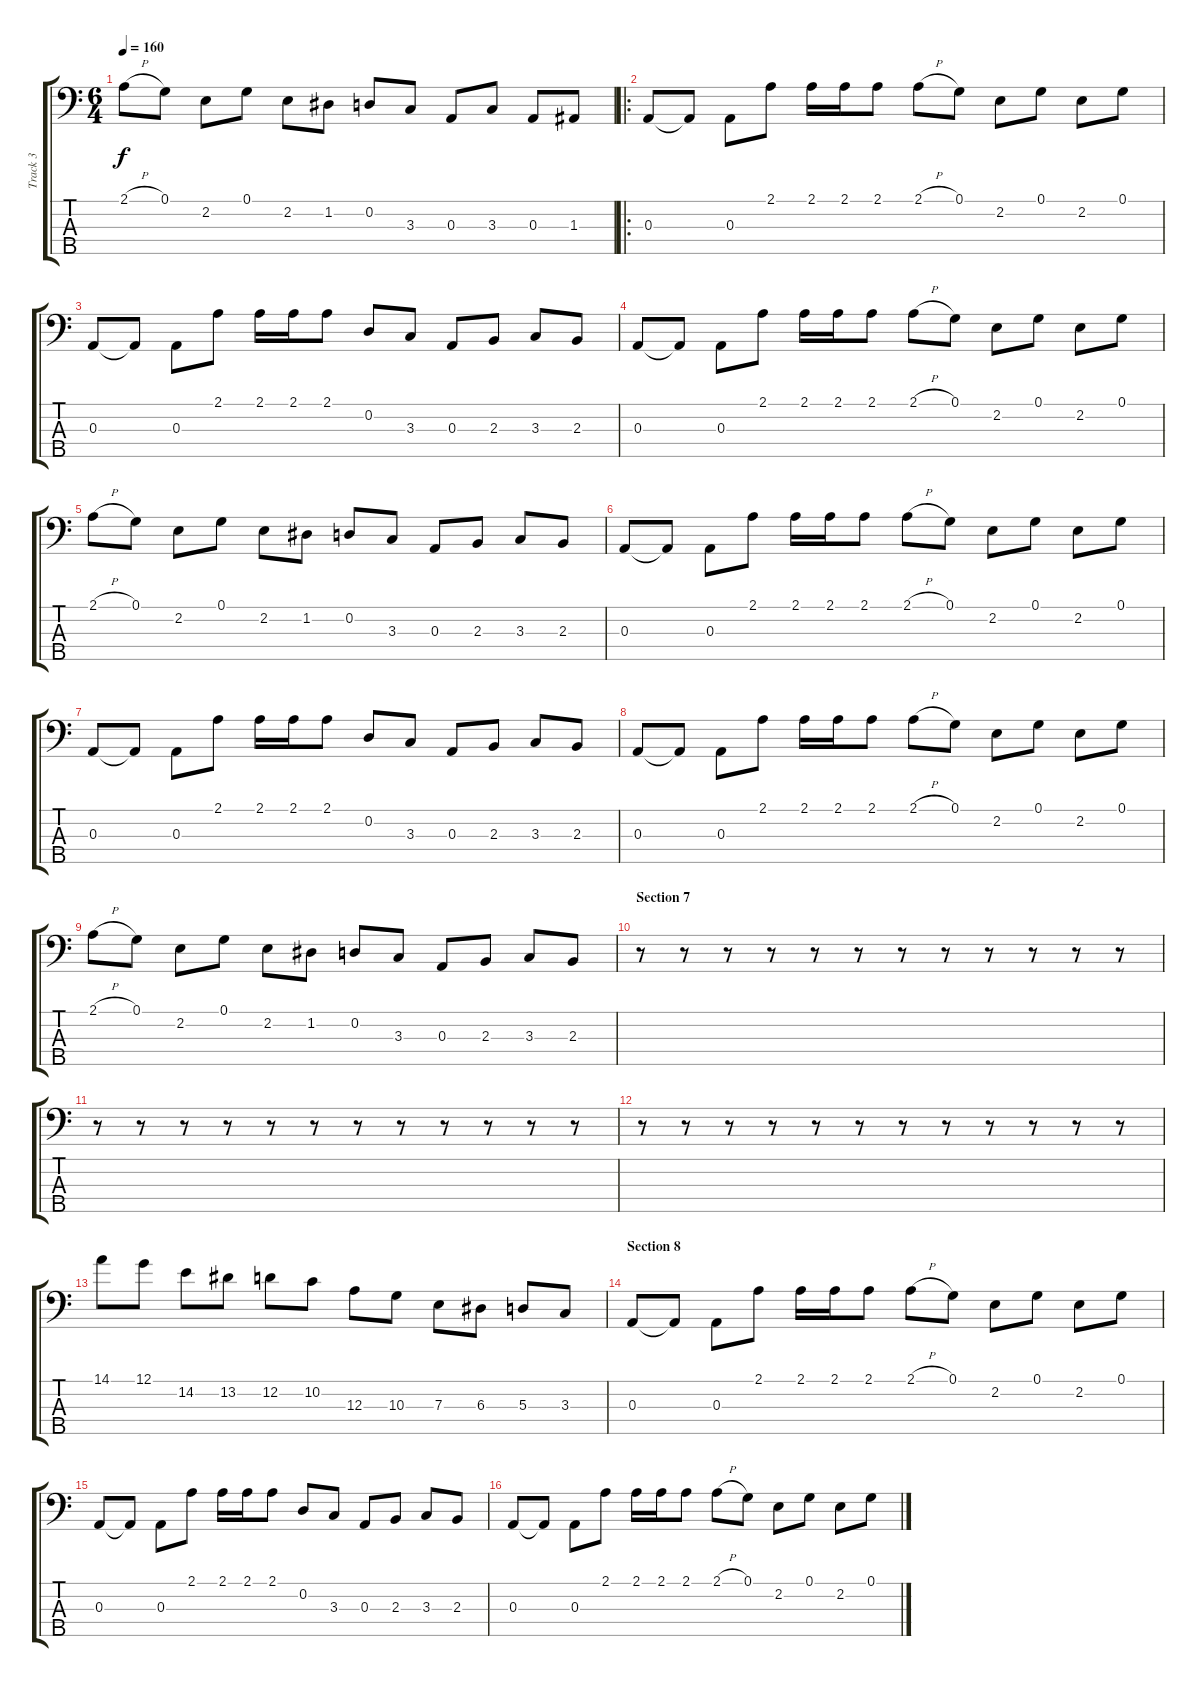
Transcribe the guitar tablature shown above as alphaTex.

\track ("Track 3" "Track 3") {instrument electricbassfinger}
\staff {score tabs}
\tuning (G2 D2 A1 D1 B0) {hide}
\ts (6 4)
\tempo 160
\clef f4
\ks c
2.1{h}.8{dy f} 0.1.8 2.2.8 0.1.8 2.2.8 1.2.8 0.2.8 3.3.8 0.3.8 3.3.8 0.3.8 1.3.8 |
\ro
0.3.8 0.3{t}.8 0.3.8 2.1.8 2.1.16 2.1.16 2.1.8 2.1{h}.8 0.1.8 2.2.8 0.1.8 2.2.8 0.1.8 |
0.3.8 0.3{t}.8 0.3.8 2.1.8 2.1.16 2.1.16 2.1.8 0.2.8 3.3.8 0.3.8 2.3.8 3.3.8 2.3.8 |
0.3.8 0.3{t}.8 0.3.8 2.1.8 2.1.16 2.1.16 2.1.8 2.1{h}.8 0.1.8 2.2.8 0.1.8 2.2.8 0.1.8 |
2.1{h}.8 0.1.8 2.2.8 0.1.8 2.2.8 1.2.8 0.2.8 3.3.8 0.3.8 2.3.8 3.3.8 2.3.8 |
0.3.8 0.3{t}.8 0.3.8 2.1.8 2.1.16 2.1.16 2.1.8 2.1{h}.8 0.1.8 2.2.8 0.1.8 2.2.8 0.1.8 |
0.3.8 0.3{t}.8 0.3.8 2.1.8 2.1.16 2.1.16 2.1.8 0.2.8 3.3.8 0.3.8 2.3.8 3.3.8 2.3.8 |
0.3.8 0.3{t}.8 0.3.8 2.1.8 2.1.16 2.1.16 2.1.8 2.1{h}.8 0.1.8 2.2.8 0.1.8 2.2.8 0.1.8 |
2.1{h}.8 0.1.8 2.2.8 0.1.8 2.2.8 1.2.8 0.2.8 3.3.8 0.3.8 2.3.8 3.3.8 2.3.8 |
\section ("" "Section 7")
r.8 r.8 r.8 r.8 r.8 r.8 r.8 r.8 r.8 r.8 r.8 r.8 |
r.8 r.8 r.8 r.8 r.8 r.8 r.8 r.8 r.8 r.8 r.8 r.8 |
r.8 r.8 r.8 r.8 r.8 r.8 r.8 r.8 r.8 r.8 r.8 r.8 |
14.1.8 12.1.8 14.2.8 13.2.8 12.2.8 10.2.8 12.3.8 10.3.8 7.3.8 6.3.8 5.3.8 3.3.8 |
\section ("" "Section 8")
0.3.8 0.3{t}.8 0.3.8 2.1.8 2.1.16 2.1.16 2.1.8 2.1{h}.8 0.1.8 2.2.8 0.1.8 2.2.8 0.1.8 |
0.3.8 0.3{t}.8 0.3.8 2.1.8 2.1.16 2.1.16 2.1.8 0.2.8 3.3.8 0.3.8 2.3.8 3.3.8 2.3.8 |
0.3.8 0.3{t}.8 0.3.8 2.1.8 2.1.16 2.1.16 2.1.8 2.1{h}.8 0.1.8 2.2.8 0.1.8 2.2.8 0.1.8
